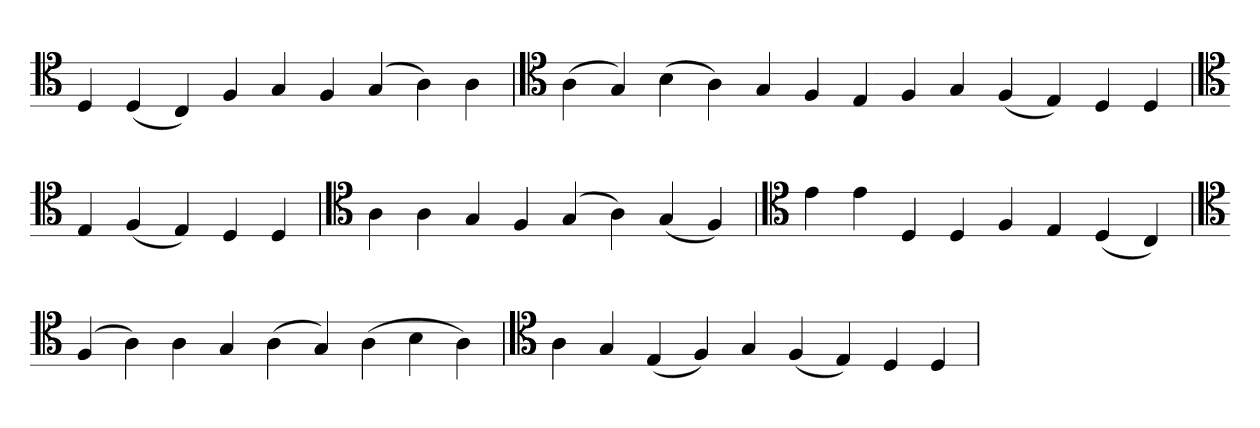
**kern
*part1
*staff1
*clefC4
=
4D
(4D
4C)
4F
4G
4F
(4G
4A)
4A
='
*clefC4
(4A
4G)
(4B
4A)
4G
4F
4E
4F
4G
(4F
4E)
4D
4D
='
*clefC4
4E
(4F
4E)
4D
4D
='
*clefC4
4A
4A
4G
4F
(4G
4A)
(4G
4F)
=
*clefC4
4e
4e
4D
4D
4F
4E
(4D
4C)
='
*clefC4
(4F
4A)
4A
4G
(4A
4G)
(4A
4B
4A)
=`
*clefC4
4A
4G
(4E
4F)
4G
(4F
4E)
4D
4D
=
*-
